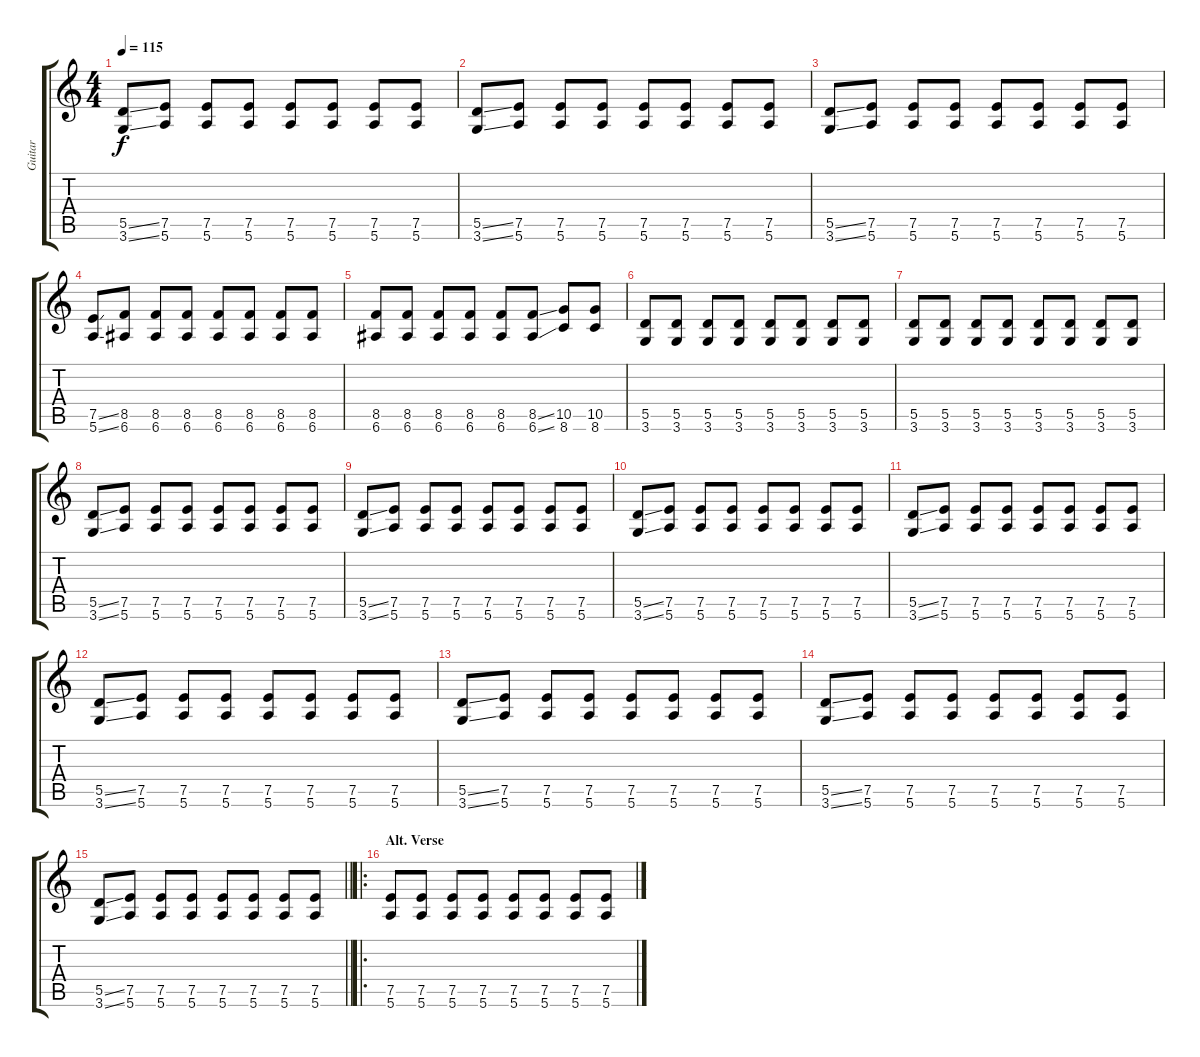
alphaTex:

\track ("Guitar" "Guitar") {instrument distortionguitar}
\staff {score tabs}
\tuning (E4 B3 G3 D3 A2 E2) {hide}
\ts (4 4)
\tempo 115
\clef g2
\ks c
(5.5{ss} 3.6{ss}).8{dy f} (7.5 5.6).8 (7.5 5.6).8 (7.5 5.6).8 (7.5 5.6).8 (7.5 5.6).8 (7.5 5.6).8 (7.5 5.6).8 |
(5.5{ss} 3.6{ss}).8 (7.5 5.6).8 (7.5 5.6).8 (7.5 5.6).8 (7.5 5.6).8 (7.5 5.6).8 (7.5 5.6).8 (7.5 5.6).8 |
(5.5{ss} 3.6{ss}).8 (7.5 5.6).8 (7.5 5.6).8 (7.5 5.6).8 (7.5 5.6).8 (7.5 5.6).8 (7.5 5.6).8 (7.5 5.6).8 |
(7.5{ss} 5.6{ss}).8 (8.5 6.6).8 (8.5 6.6).8 (8.5 6.6).8 (8.5 6.6).8 (8.5 6.6).8 (8.5 6.6).8 (8.5 6.6).8 |
(8.5 6.6).8 (8.5 6.6).8 (8.5 6.6).8 (8.5 6.6).8 (8.5 6.6).8 (8.5{ss} 6.6{ss}).8 (10.5 8.6).8 (10.5 8.6).8 |
(5.5 3.6).8 (5.5 3.6).8 (5.5 3.6).8 (5.5 3.6).8 (5.5 3.6).8 (5.5 3.6).8 (5.5 3.6).8 (5.5 3.6).8 |
(5.5 3.6).8 (5.5 3.6).8 (5.5 3.6).8 (5.5 3.6).8 (5.5 3.6).8 (5.5 3.6).8 (5.5 3.6).8 (5.5 3.6).8 |
(5.5{ss} 3.6{ss}).8 (7.5 5.6).8 (7.5 5.6).8 (7.5 5.6).8 (7.5 5.6).8 (7.5 5.6).8 (7.5 5.6).8 (7.5 5.6).8 |
(5.5{ss} 3.6{ss}).8 (7.5 5.6).8 (7.5 5.6).8 (7.5 5.6).8 (7.5 5.6).8 (7.5 5.6).8 (7.5 5.6).8 (7.5 5.6).8 |
(5.5{ss} 3.6{ss}).8 (7.5 5.6).8 (7.5 5.6).8 (7.5 5.6).8 (7.5 5.6).8 (7.5 5.6).8 (7.5 5.6).8 (7.5 5.6).8 |
(5.5{ss} 3.6{ss}).8 (7.5 5.6).8 (7.5 5.6).8 (7.5 5.6).8 (7.5 5.6).8 (7.5 5.6).8 (7.5 5.6).8 (7.5 5.6).8 |
(5.5{ss} 3.6{ss}).8 (7.5 5.6).8 (7.5 5.6).8 (7.5 5.6).8 (7.5 5.6).8 (7.5 5.6).8 (7.5 5.6).8 (7.5 5.6).8 |
(5.5{ss} 3.6{ss}).8 (7.5 5.6).8 (7.5 5.6).8 (7.5 5.6).8 (7.5 5.6).8 (7.5 5.6).8 (7.5 5.6).8 (7.5 5.6).8 |
(5.5{ss} 3.6{ss}).8 (7.5 5.6).8 (7.5 5.6).8 (7.5 5.6).8 (7.5 5.6).8 (7.5 5.6).8 (7.5 5.6).8 (7.5 5.6).8 |
\barLineRight lightlight
(5.5{ss} 3.6{ss}).8 (7.5 5.6).8 (7.5 5.6).8 (7.5 5.6).8 (7.5 5.6).8 (7.5 5.6).8 (7.5 5.6).8 (7.5 5.6).8 |
\ro
\section ("" "Alt. Verse")
(7.5 5.6).8 (7.5 5.6).8 (7.5 5.6).8 (7.5 5.6).8 (7.5 5.6).8 (7.5 5.6).8 (7.5 5.6).8 (7.5 5.6).8
